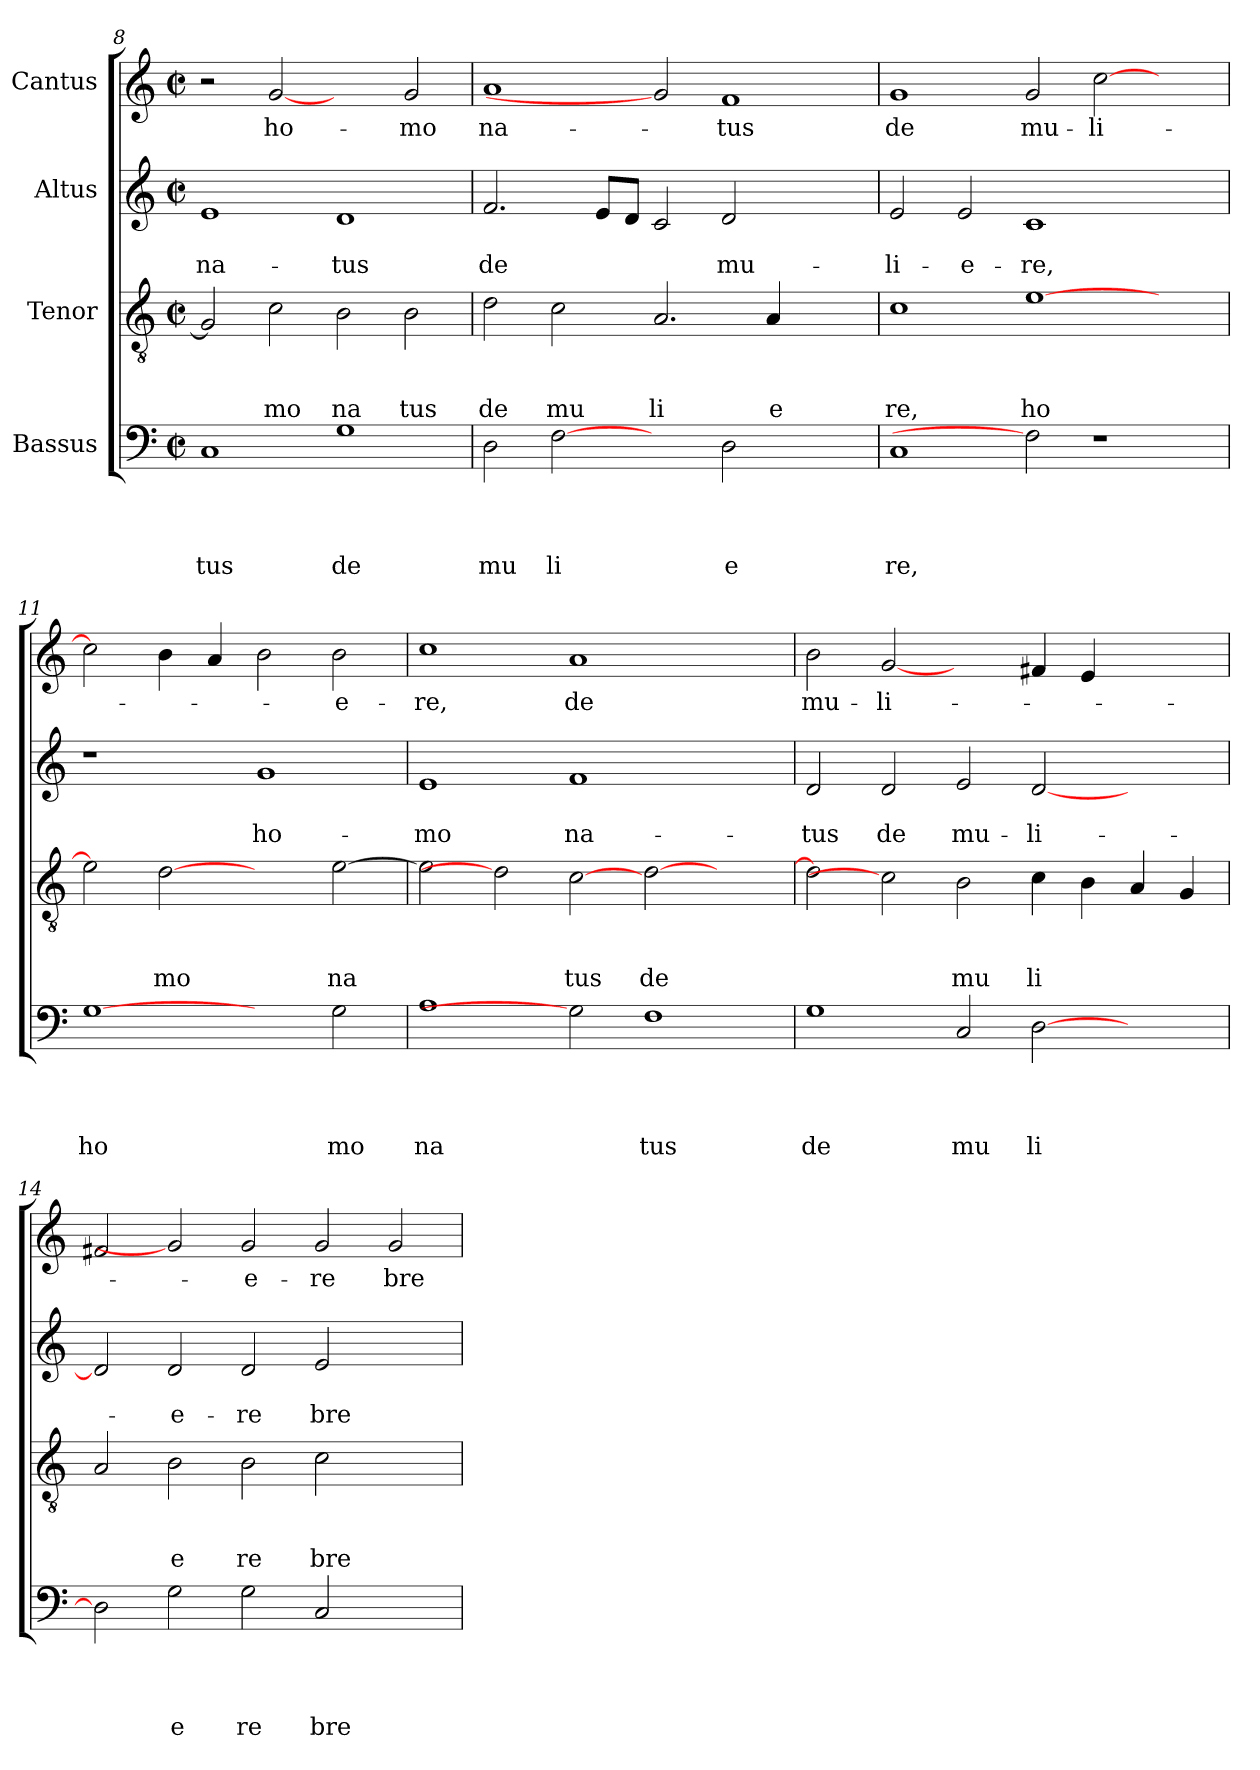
**kern	**text	**text	**text	**text	**kern	**text	**text	**text	**kern	**text	**text	**kern	**text
*part4	*part4	*part4	*part4	*part4	*part3	*part3	*part3	*part3	*part2	*part2	*part2	*part1	*part1
*staff4	*staff4	*staff4	*staff4	*staff4	*staff3	*staff3	*staff3	*staff3	*staff2	*staff2	*staff2	*staff1	*staff1
*I"Bassus	*	*	*	*	*I"Tenor	*	*	*	*I"Altus	*	*	*I"Cantus	*
*clefF4	*	*	*	*	*clefGv2	*	*	*	*clefG2	*	*	*clefG2	*
*k[]	*	*	*	*	*k[]	*	*	*	*k[]	*	*	*k[]	*
*C:	*	*	*	*	*C:	*	*	*	*C:	*	*	*C:	*
*M2/2	*	*	*	*	*M2/2	*	*	*	*M2/2	*	*	*M2/2	*
*met(c|)	*	*	*	*	*met(c|)	*	*	*	*met(c|)	*	*	*met(c|)	*
=8	=8	=8	=8	=8	=8	=8	=8	=8	=8	=8	=8	=8	=8
!	!	!	!	!LO:LY:b	!	!	!	!	!	!	!LO:LY:b	!	!
1C	.	.	.	tus	2G/]	.	.	.	1e	.	na-	2r	.
!	!	!	!	!	!	!	!	!LO:LY:b	!	!	!	!	!LO:LY:b
.	.	.	.	.	2c\	.	.	mo	.	.	.	[2g	ho-
!	!	!	!	!LO:LY:b	!	!	!	!LO:LY:b	!	!	!LO:LY:b	!	!
1G	.	.	.	de	2B\	.	.	na	1d	.	-tus	2ryy	.
!	!	!	!	!	!	!	!	!LO:LY:b	!	!	!	!	!LO:LY:b
.	.	.	.	.	2B\	.	.	tus	.	.	.	2g/	-mo
=9	=9	=9	=9	=9	=9	=9	=9	=9	=9	=9	=9	=9	=9
!	!	!	!	!LO:LY:b	!	!	!	!LO:LY:b	!	!	!LO:LY:b	!	!LO:LY:b
2D\	.	.	.	mu	2d\	.	.	de	2.f/	.	de	1a	na-
!	!	!	!	!LO:LY:b	!	!	!	!LO:LY:b	!	!	!	!	!
[2F	.	.	.	li	2c\	.	.	mu	.	.	.	.	.
.	.	.	.	.	.	.	.	.	8e/L	.	.	.	.
.	.	.	.	.	.	.	.	.	8d/J	.	.	.	.
!	!	!	!	!	!	!	!	!LO:LY:b	!	!	!	!	!
2ryy	.	.	.	.	2.A/	.	.	li	2c/	.	.	2g]	.
!	!	!	!	!LO:LY:b	!	!	!	!	!	!	!LO:LY:b	!	!LO:LY:b
2D\	.	.	.	e	.	.	.	.	2d/	.	mu-	1f	-tus
!	!	!	!	!	!	!	!	!LO:LY:b	!	!	!	!	!
.	.	.	.	.	4A/	.	.	e	.	.	.	.	.
2ryy	.	.	.	.	2ryy	.	.	.	2ryy	.	.	.	.
=10	=10	=10	=10	=10	=10	=10	=10	=10	=10	=10	=10	=10	=10
!	!	!	!	!LO:LY:b	!	!	!	!LO:LY:b	!	!	!LO:LY:b	!	!LO:LY:b
1C	.	.	.	re,	1c	.	.	re,	2e/	.	-li-	1g	de
!	!	!	!	!	!	!	!	!	!	!	!LO:LY:b	!	!
.	.	.	.	.	.	.	.	.	2e/	.	-e-	.	.
!	!	!	!	!	!	!	!	!LO:LY:b	!	!	!LO:LY:b	!	!LO:LY:b
2F]	.	.	.	.	[>1e	.	.	ho	1c	.	-re,	2g/	mu-
!	!	!	!	!	!	!	!	!	!	!	!	!	!LO:LY:b
1r	.	.	.	.	.	.	.	.	.	.	.	[>2cc\	-li-
.	.	.	.	.	2ryy	.	.	.	2ryy	.	.	2ryy	.
=11	=11	=11	=11	=11	=11	=11	=11	=11	=11	=11	=11	=11	=11
!	!	!	!	!LO:LY:b	!	!	!	!	!	!	!	!	!
[1G	.	.	.	ho	2e\]	.	.	.	1r	.	.	2cc\]	.
!	!	!	!	!	!	!	!	!LO:LY:b	!	!	!	!	!
.	.	.	.	.	[2d	.	.	mo	.	.	.	4b\	.
.	.	.	.	.	.	.	.	.	.	.	.	4a/	.
!	!	!	!	!	!	!	!	!	!	!	!LO:LY:b	!	!
2ryy	.	.	.	.	2ryy	.	.	.	1g	.	ho-	2b\	.
!	!	!	!	!LO:LY:b	!	!	!	!LO:LY:b	!	!	!	!	!LO:LY:b
2G\	.	.	.	mo	[<2e\	.	.	na	.	.	.	2b\	-e-
!!LO:LB:g=z
=12	=12	=12	=12	=12	=12	=12	=12	=12	=12	=12	=12	=12	=12
!	!	!	!	!LO:LY:b	!	!	!	!	!	!	!LO:LY:b	!	!LO:LY:b
1A	.	.	.	na	2e\]	.	.	.	1e	.	-mo	1cc	-re,
.	.	.	.	.	2d]	.	.	.	.	.	.	.	.
!	!	!	!	!	!	!	!	!LO:LY:b	!	!	!LO:LY:b	!	!LO:LY:b
2G]	.	.	.	.	[2c	.	.	tus	1f	.	na-	1a	de
!	!	!	!	!LO:LY:b	!	!	!	!LO:LY:b	!	!	!	!	!
1F	.	.	.	tus	[>2d\	.	.	de	.	.	.	.	.
.	.	.	.	.	2ryy	.	.	.	2ryy	.	.	2ryy	.
=13	=13	=13	=13	=13	=13	=13	=13	=13	=13	=13	=13	=13	=13
!	!	!	!	!LO:LY:b	!	!	!	!	!	!	!LO:LY:b	!	!LO:LY:b
1G	.	.	.	de	2d\]	.	.	.	2d/	.	-tus	2b\	mu-
!	!	!	!	!	!	!	!	!	!	!	!LO:LY:b	!	!LO:LY:b
.	.	.	.	.	2c]	.	.	.	2d/	.	de	[2g	-li-
!	!	!	!	!LO:LY:b	!	!	!	!LO:LY:b	!	!	!LO:LY:b	!	!
2C/	.	.	.	mu	2B\	.	.	mu	2e/	.	mu-	2ryy	.
!	!	!	!	!LO:LY:b	!	!	!	!LO:LY:b	!	!	!LO:LY:b	!	!
[>2D\	.	.	.	li	4c\	.	.	li	[<2d/	.	-li-	4f#X/	.
.	.	.	.	.	4B\	.	.	.	.	.	.	4e/	.
2ryy	.	.	.	.	4A/	.	.	.	2ryy	.	.	2ryy	.
.	.	.	.	.	4G/	.	.	.	.	.	.	.	.
=14	=14	=14	=14	=14	=14	=14	=14	=14	=14	=14	=14	=14	=14
2D\]	.	.	.	.	2A/	.	.	.	2d/]	.	.	2f#X/	.
!	!	!	!	!LO:LY:b	!	!	!	!LO:LY:b	!	!	!LO:LY:b	!	!
2G\	.	.	.	e	2B\	.	.	e	2d/	.	-e-	2g]	.
!	!	!	!	!LO:LY:b	!	!	!	!LO:LY:b	!	!	!LO:LY:b	!	!LO:LY:b
2G\	.	.	.	re	2B\	.	.	re	2d/	.	-re	2g/	-e-
!	!	!	!	!LO:LY:b	!	!	!	!LO:LY:b	!	!	!LO:LY:b	!	!LO:LY:b
2C/	.	.	.	bre	2c\	.	.	bre	2e/	.	bre-	2g/	-re
!	!	!	!	!	!	!	!	!	!	!	!	!	!LO:LY:b
2ryy	.	.	.	.	2ryy	.	.	.	2ryy	.	.	2g/	bre-
=	=	=	=	=	=	=	=	=	=	=	=	=	=
*-	*-	*-	*-	*-	*-	*-	*-	*-	*-	*-	*-	*-	*-
